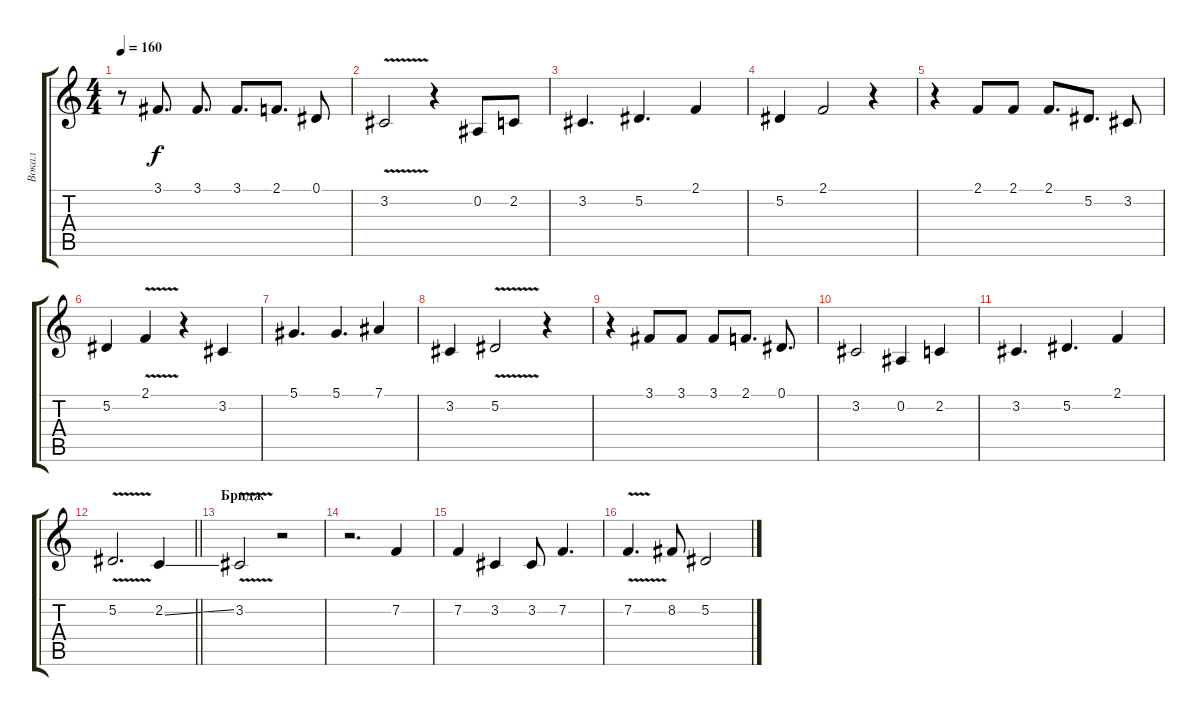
\track ("Вокал" "Вокал") {instrument tenorsax}
\staff {score tabs}
\tuning (Eb4 Bb3 Gb3 Db3 Ab2 Eb2) {hide}
\ts (4 4)
\tempo 160
\clef g2
\ks c
r.8{dy f} 3.1.8{d} 3.1.8{d} 3.1.8{d} 2.1.8{d} 0.1.8 |
3.2{v}.2 r.4 0.2.8 2.2.8 |
3.2.4{d} 5.2.4{d} 2.1.4 |
5.2.4 2.1.2 r.4 |
r.4 2.1.8 2.1.8 2.1.8{d} 5.2.8{d} 3.2.8 |
5.2.4 2.1{v}.4 r.4 3.2.4 |
5.1.4{d} 5.1.4{d} 7.1.4 |
3.2.4 5.2{v}.2 r.4 |
r.4 3.1.8 3.1.8 3.1.8 2.1.8{d} 0.1.8{d} |
3.2.2 0.2.4 2.2.4 |
3.2.4{d} 5.2.4{d} 2.1.4 |
\barLineRight lightlight
5.2{v}.2{d} 2.2{ss}.4 |
\section ("" "Бридж")
3.2{v}.2 r.2 |
r.2{d} 7.2.4 |
7.2.4 3.2.4 3.2.8 7.2.4{d} |
7.2{v}.4{d} 8.2.8 5.2.2
